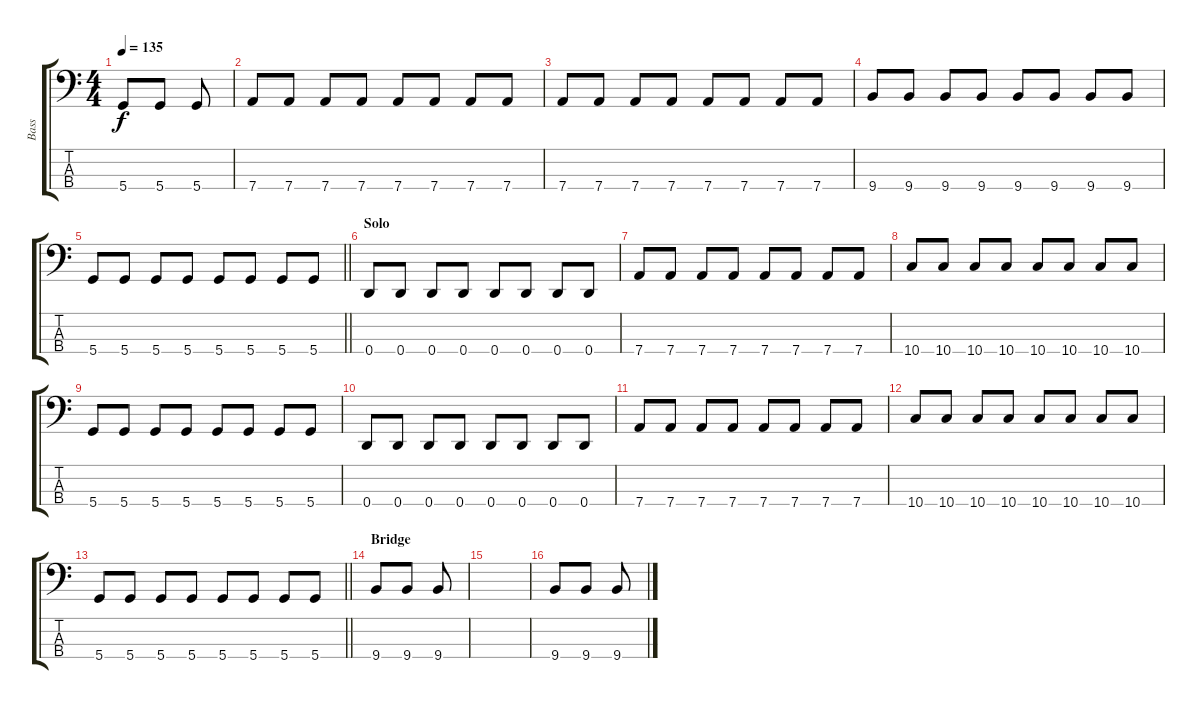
\track ("Bass" "Bass") {instrument electricbassfinger}
\staff {score tabs}
\tuning (G2 D2 A1 D1) {hide}
\ts (4 4)
\tempo 135
\clef f4
\ks c
5.4.8{dy f} 5.4.8 5.4.8 |
7.4.8 7.4.8 7.4.8 7.4.8 7.4.8 7.4.8 7.4.8 7.4.8 |
7.4.8 7.4.8 7.4.8 7.4.8 7.4.8 7.4.8 7.4.8 7.4.8 |
9.4.8 9.4.8 9.4.8 9.4.8 9.4.8 9.4.8 9.4.8 9.4.8 |
\barLineRight lightlight
5.4.8 5.4.8 5.4.8 5.4.8 5.4.8 5.4.8 5.4.8 5.4.8 |
\section ("" "Solo")
0.4.8 0.4.8 0.4.8 0.4.8 0.4.8 0.4.8 0.4.8 0.4.8 |
7.4.8 7.4.8 7.4.8 7.4.8 7.4.8 7.4.8 7.4.8 7.4.8 |
10.4.8 10.4.8 10.4.8 10.4.8 10.4.8 10.4.8 10.4.8 10.4.8 |
5.4.8 5.4.8 5.4.8 5.4.8 5.4.8 5.4.8 5.4.8 5.4.8 |
0.4.8 0.4.8 0.4.8 0.4.8 0.4.8 0.4.8 0.4.8 0.4.8 |
7.4.8 7.4.8 7.4.8 7.4.8 7.4.8 7.4.8 7.4.8 7.4.8 |
10.4.8 10.4.8 10.4.8 10.4.8 10.4.8 10.4.8 10.4.8 10.4.8 |
\barLineRight lightlight
5.4.8 5.4.8 5.4.8 5.4.8 5.4.8 5.4.8 5.4.8 5.4.8 |
\section ("" "Bridge")
9.4.8 9.4.8 9.4.8 |
|
9.4.8 9.4.8 9.4.8
